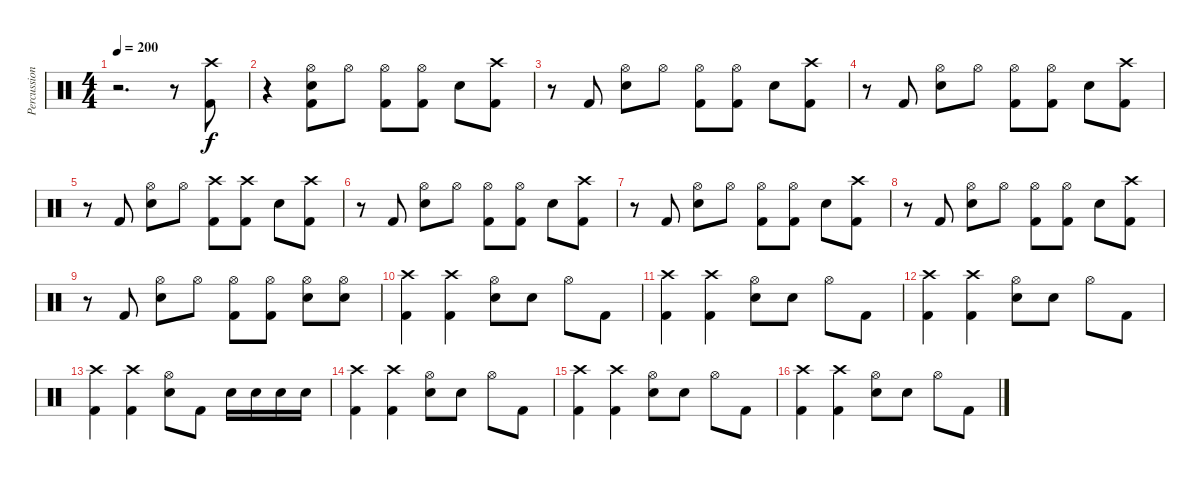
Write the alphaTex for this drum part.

\track ("Percussion" "Percussion") {instrument percussion}
\staff {score}
\articulation defaults
\ts (4 4)
\tempo 200
\clef neutral
\ks c
r.2{d dy f} r.8 ("Crash high (hit)" "Kick (hit) 2").8 |
r.4 ("Hi-Hat (open)" "Electric Snare (hit)" "Kick (hit) 2").8 "Hi-Hat (open)".8 ("Hi-Hat (open)" "Kick (hit) 2").8 ("Hi-Hat (open)" "Kick (hit) 2").8 "Electric Snare (hit)".8 ("Crash high (hit)" "Kick (hit) 2").8 |
r.8 "Kick (hit) 2".8 ("Hi-Hat (open)" "Electric Snare (hit)").8 "Hi-Hat (open)".8 ("Hi-Hat (open)" "Kick (hit) 2").8 ("Hi-Hat (open)" "Kick (hit) 2").8 "Electric Snare (hit)".8 ("Crash high (hit)" "Kick (hit) 2").8 |
r.8 "Kick (hit) 2".8 ("Hi-Hat (open)" "Electric Snare (hit)").8 "Hi-Hat (open)".8 ("Hi-Hat (open)" "Kick (hit) 2").8 ("Hi-Hat (open)" "Kick (hit) 2").8 "Electric Snare (hit)".8 ("Crash high (hit)" "Kick (hit) 2").8 |
r.8 "Kick (hit) 2".8 ("Hi-Hat (open)" "Electric Snare (hit)").8 "Hi-Hat (open)".8 ("Crash high (hit)" "Kick (hit) 2").8 ("Crash high (hit)" "Kick (hit) 2").8 "Electric Snare (hit)".8 ("Crash high (hit)" "Kick (hit) 2").8 |
r.8 "Kick (hit) 2".8 ("Hi-Hat (open)" "Electric Snare (hit)").8 "Hi-Hat (open)".8 ("Hi-Hat (open)" "Kick (hit) 2").8 ("Hi-Hat (open)" "Kick (hit) 2").8 "Electric Snare (hit)".8 ("Crash high (hit)" "Kick (hit) 2").8 |
r.8 "Kick (hit) 2".8 ("Hi-Hat (open)" "Electric Snare (hit)").8 "Hi-Hat (open)".8 ("Hi-Hat (open)" "Kick (hit) 2").8 ("Hi-Hat (open)" "Kick (hit) 2").8 "Electric Snare (hit)".8 ("Crash high (hit)" "Kick (hit) 2").8 |
r.8 "Kick (hit) 2".8 ("Hi-Hat (open)" "Electric Snare (hit)").8 "Hi-Hat (open)".8 ("Hi-Hat (open)" "Kick (hit) 2").8 ("Hi-Hat (open)" "Kick (hit) 2").8 "Electric Snare (hit)".8 ("Crash high (hit)" "Kick (hit) 2").8 |
r.8 "Kick (hit) 2".8 ("Hi-Hat (open)" "Electric Snare (hit)").8 "Hi-Hat (open)".8 ("Hi-Hat (open)" "Kick (hit) 2").8 ("Hi-Hat (open)" "Kick (hit) 2").8 ("Hi-Hat (open)" "Electric Snare (hit)").8 ("Hi-Hat (open)" "Electric Snare (hit)").8 |
("Crash high (hit)" "Kick (hit) 2").4 ("Crash high (hit)" "Kick (hit) 2").4 ("Hi-Hat (open)" "Electric Snare (hit)").8 "Electric Snare (hit)".8 "Hi-Hat (open)".8 "Kick (hit) 2".8 |
("Crash high (hit)" "Kick (hit) 2").4 ("Crash high (hit)" "Kick (hit) 2").4 ("Hi-Hat (open)" "Electric Snare (hit)").8 "Electric Snare (hit)".8 "Hi-Hat (open)".8 "Kick (hit) 2".8 |
("Crash high (hit)" "Kick (hit) 2").4 ("Crash high (hit)" "Kick (hit) 2").4 ("Hi-Hat (open)" "Electric Snare (hit)").8 "Electric Snare (hit)".8 "Hi-Hat (open)".8 "Kick (hit) 2".8 |
("Crash high (hit)" "Kick (hit) 2").4 ("Crash high (hit)" "Kick (hit) 2").4 ("Hi-Hat (open)" "Electric Snare (hit)").8 "Kick (hit) 2".8 "Electric Snare (hit)".16 "Electric Snare (hit)".16 "Electric Snare (hit)".16 "Electric Snare (hit)".16 |
("Crash high (hit)" "Kick (hit) 2").4 ("Crash high (hit)" "Kick (hit) 2").4 ("Hi-Hat (open)" "Electric Snare (hit)").8 "Electric Snare (hit)".8 "Hi-Hat (open)".8 "Kick (hit) 2".8 |
("Crash high (hit)" "Kick (hit) 2").4 ("Crash high (hit)" "Kick (hit) 2").4 ("Hi-Hat (open)" "Electric Snare (hit)").8 "Electric Snare (hit)".8 "Hi-Hat (open)".8 "Kick (hit) 2".8 |
("Crash high (hit)" "Kick (hit) 2").4 ("Crash high (hit)" "Kick (hit) 2").4 ("Hi-Hat (open)" "Electric Snare (hit)").8 "Electric Snare (hit)".8 "Hi-Hat (open)".8 "Kick (hit) 2".8
